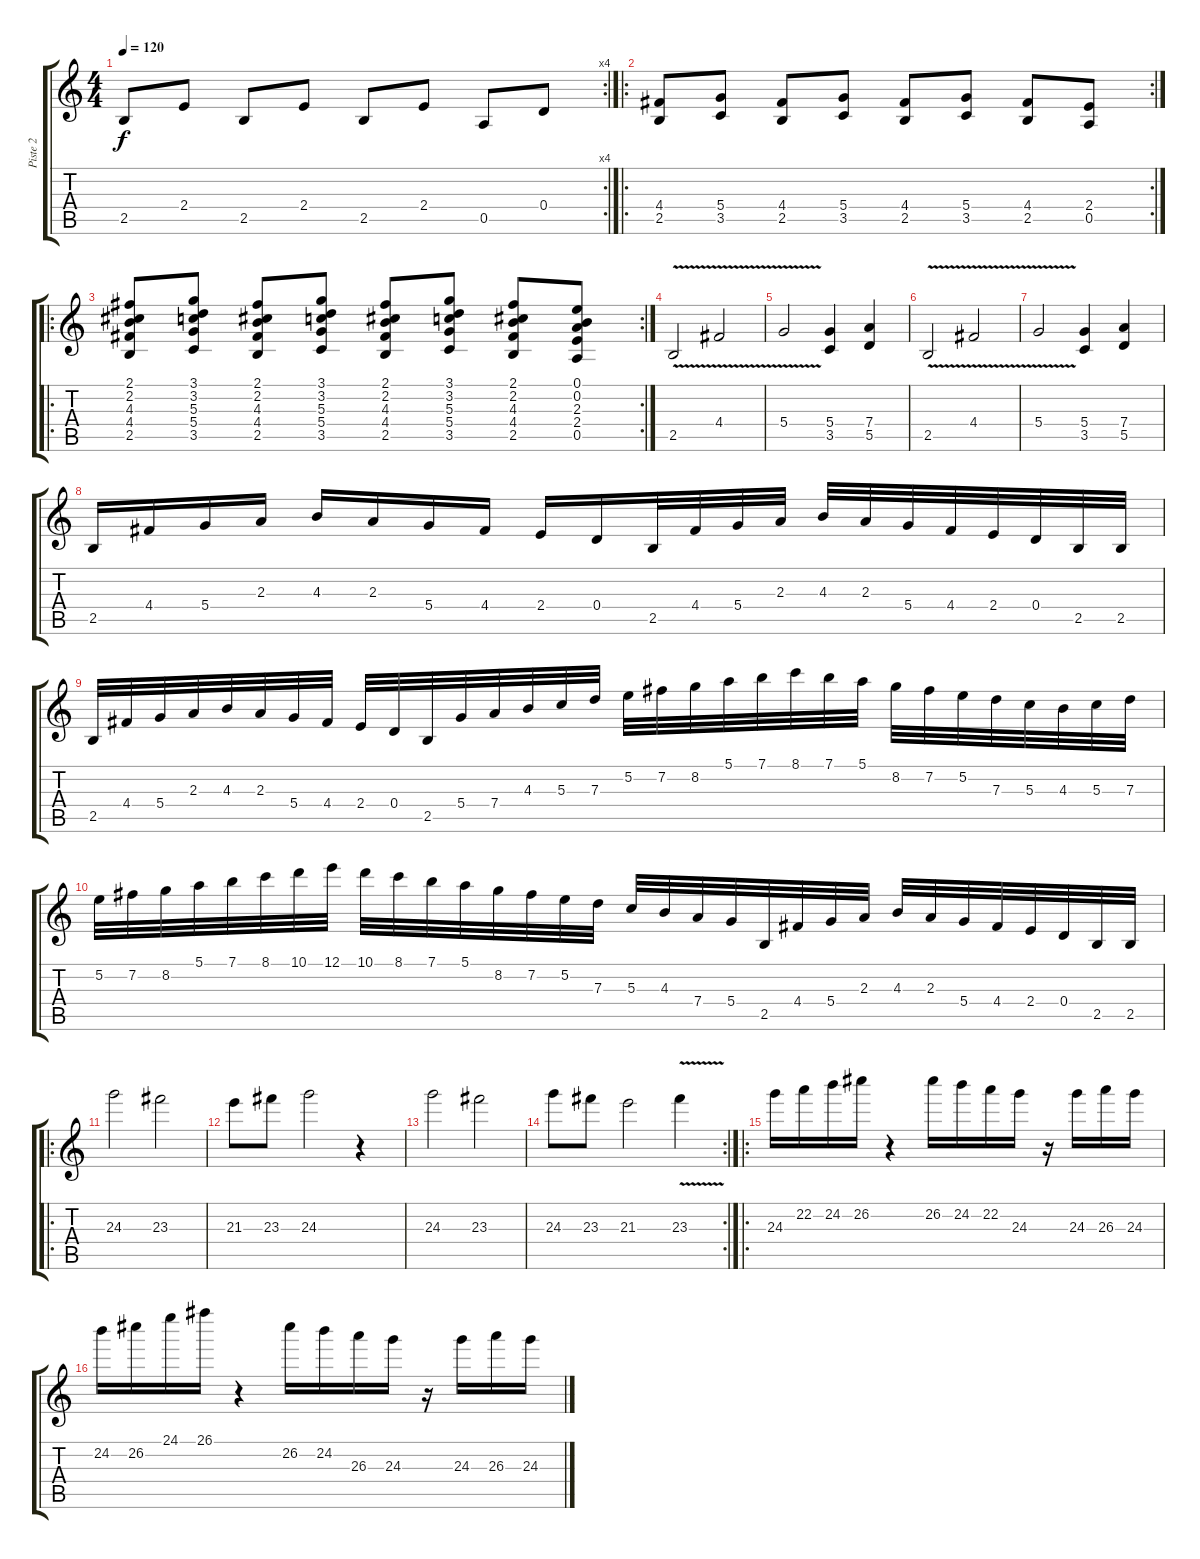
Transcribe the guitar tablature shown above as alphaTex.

\track ("Piste 2" "Piste 2") {instrument distortionguitar}
\staff {score tabs}
\tuning (E4 B3 G3 D3 A2 E2) {hide}
\rc 4
\ts (4 4)
\tempo 120
\clef g2
\ks c
2.5.8{dy f instrument distortionguitar} 2.4.8 2.5.8 2.4.8 2.5.8 2.4.8 0.5.8 0.4.8 |
\ro
\rc 2
(4.4 2.5).8 (5.4 3.5).8 (4.4 2.5).8 (5.4 3.5).8 (4.4 2.5).8 (5.4 3.5).8 (4.4 2.5).8 (2.4 0.5).8 |
\ro
\rc 2
(2.1 2.2 4.3 4.4 2.5).8 (3.1 3.2 5.3 5.4 3.5).8 (2.1 2.2 4.3 4.4 2.5).8 (3.1 3.2 5.3 5.4 3.5).8 (2.1 2.2 4.3 4.4 2.5).8 (3.1 3.2 5.3 5.4 3.5).8 (2.1 2.2 4.3 4.4 2.5).8 (0.1 0.2 2.3 2.4 0.5).8 |
2.5{v}.2 4.4{v}.2 |
5.4{v}.2 (5.4 3.5).4 (7.4 5.5).4 |
2.5{v}.2 4.4{v}.2 |
5.4{v}.2 (5.4 3.5).4 (7.4 5.5).4 |
2.5.16 4.4.16 5.4.16 2.3.16 4.3.16 2.3.16 5.4.16 4.4.16 2.4.16 0.4.16 2.5.32 4.4.32 5.4.32 2.3.32 4.3.32 2.3.32 5.4.32 4.4.32 2.4.32 0.4.32 2.5.32 2.5.32 |
2.5.32 4.4.32 5.4.32 2.3.32 4.3.32 2.3.32 5.4.32 4.4.32 2.4.32 0.4.32 2.5.32 5.4.32 7.4.32 4.3.32 5.3.32 7.3.32 5.2.32 7.2.32 8.2.32 5.1.32 7.1.32 8.1.32 7.1.32 5.1.32 8.2.32 7.2.32 5.2.32 7.3.32 5.3.32 4.3.32 5.3.32 7.3.32 |
5.2.32 7.2.32 8.2.32 5.1.32 7.1.32 8.1.32 10.1.32 12.1.32 10.1.32 8.1.32 7.1.32 5.1.32 8.2.32 7.2.32 5.2.32 7.3.32 5.3.32 4.3.32 7.4.32 5.4.32 2.5.32 4.4.32 5.4.32 2.3.32 4.3.32 2.3.32 5.4.32 4.4.32 2.4.32 0.4.32 2.5.32 2.5.32 |
\ro
24.3.2 23.3.2 |
21.3.8 23.3.8 24.3.2 r.4 |
24.3.2 23.3.2 |
\rc 2
24.3.8 23.3.8 21.3.2 23.3{v}.4 |
\ro
24.3.16 22.2.16 24.2.16 26.2.16 r.4 26.2.16 24.2.16 22.2.16 24.3.16 r.16 24.3.16 26.3.16 24.3.16 |
24.2.16 26.2.16 24.1.16 26.1.16 r.4 26.2.16 24.2.16 26.3.16 24.3.16 r.16 24.3.16 26.3.16 24.3.16
